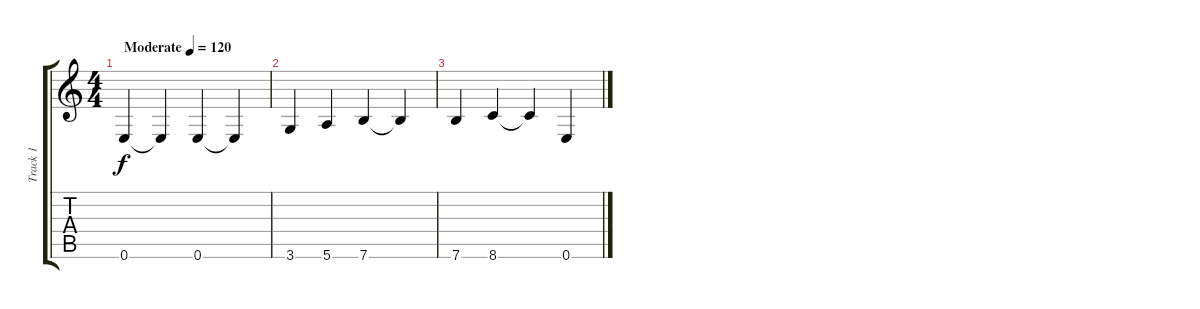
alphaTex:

\track ("Track 1" "Track 1") {instrument acousticguitarsteel}
\staff {score tabs}
\tuning (E4 B3 G3 D3 A2 E2) {hide}
\ts (4 4)
\tempo (120 "Moderate")
\clef g2
\ks c
0.6.4{dy f instrument acousticguitarsteel} 0.6{t}.4 0.6.4 0.6{t}.4 |
3.6.4 5.6.4 7.6.4 7.6{t}.4 |
7.6.4 8.6.4 8.6{t}.4 0.6.4
